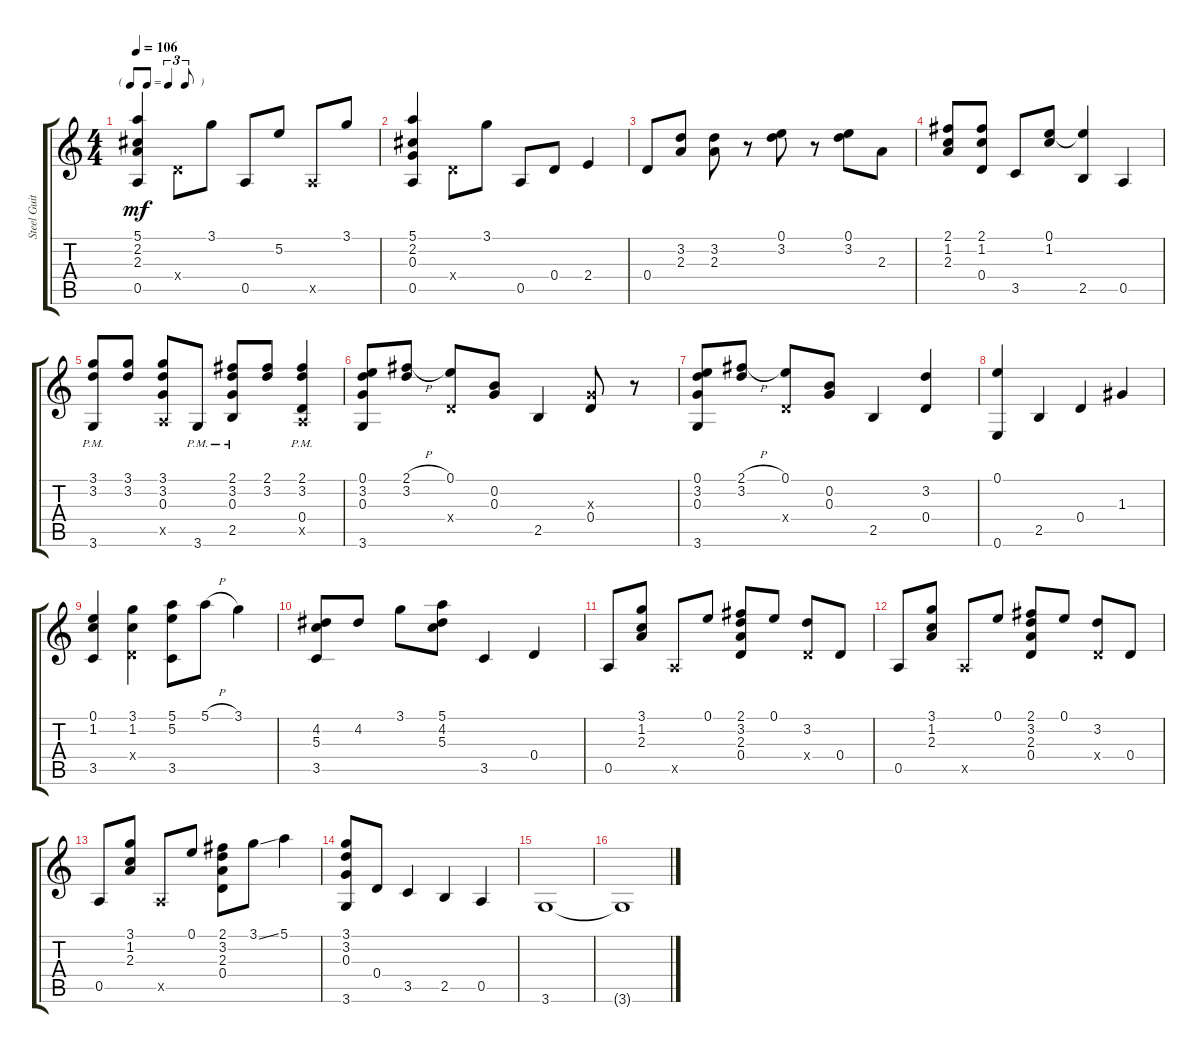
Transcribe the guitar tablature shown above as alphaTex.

\track ("Steel Guitar" "Steel Guit") {instrument acousticguitarsteel}
\staff {score tabs}
\tuning (E4 B3 G3 D3 A2 E2) {hide}
\ts (4 4)
\tf triplet8th
\tempo 106
\clef g2
\ks c
(5.1 2.2 2.3 0.5).4{dy mf} 0.4{x}.8 3.1.8 0.5.8 5.2.8 0.5{x}.8 3.1.8 |
(5.1 2.2 0.3 0.5).4 0.4{x}.8 3.1.8 0.5.8 0.4.8 2.4.4 |
0.4.8 (3.2 2.3).8 (3.2 2.3).8 r.8 (0.1 3.2).8 r.8 (0.1 3.2).8 2.3.8 |
(2.1 1.2 2.3).8 (2.1 1.2 0.4).8 3.5.8 (0.1 1.2).8 (0.1{t} 2.5).4 0.5.4 |
(3.1 3.2 3.6{pm}).8 (3.1 3.2).8 (3.1 3.2 0.3 0.5{x}).8 3.6{pm}.8 (2.1 3.2 0.3 2.5{pm}).8 (2.1 3.2).8 (2.1 3.2 0.4{pm} 0.5{x}).4 |
(0.1 3.2 0.3 3.6).8 (2.1{h} 3.2).8 (0.1 0.4{x}).8 (0.2 0.3).8 2.5.4 (0.3{x} 0.4).8 r.8 |
(0.1 3.2 0.3 3.6).8 (2.1{h} 3.2).8 (0.1 0.4{x}).8 (0.2 0.3).8 2.5.4 (3.2 0.4).4 |
(0.1 0.6).4 2.5.4 0.4.4 1.3.4 |
(0.1 1.2 3.5).4 (3.1 1.2 0.4{x}).4 (5.1 5.2 3.5).8 5.1{h}.8 3.1.4 |
(4.2 5.3 3.5).8 4.2.8 3.1.8 (5.1 4.2 5.3).8 3.5.4 0.4.4 |
0.5.8 (3.1 1.2 2.3).8 0.5{x}.8 0.1.8 (2.1 3.2 2.3 0.4).8 0.1.8 (3.2 0.4{x}).8 0.4.8 |
0.5.8 (3.1 1.2 2.3).8 0.5{x}.8 0.1.8 (2.1 3.2 2.3 0.4).8 0.1.8 (3.2 0.4{x}).8 0.4.8 |
0.5.8 (3.1 1.2 2.3).8 0.5{x}.8 0.1.8 (2.1 3.2 2.3 0.4).8 3.1{ss}.8 5.1.4 |
(3.1 3.2 0.3 3.6).8 0.4.8 3.5.4 2.5.4 0.5.4 |
3.6.1 |
3.6{t}.1
